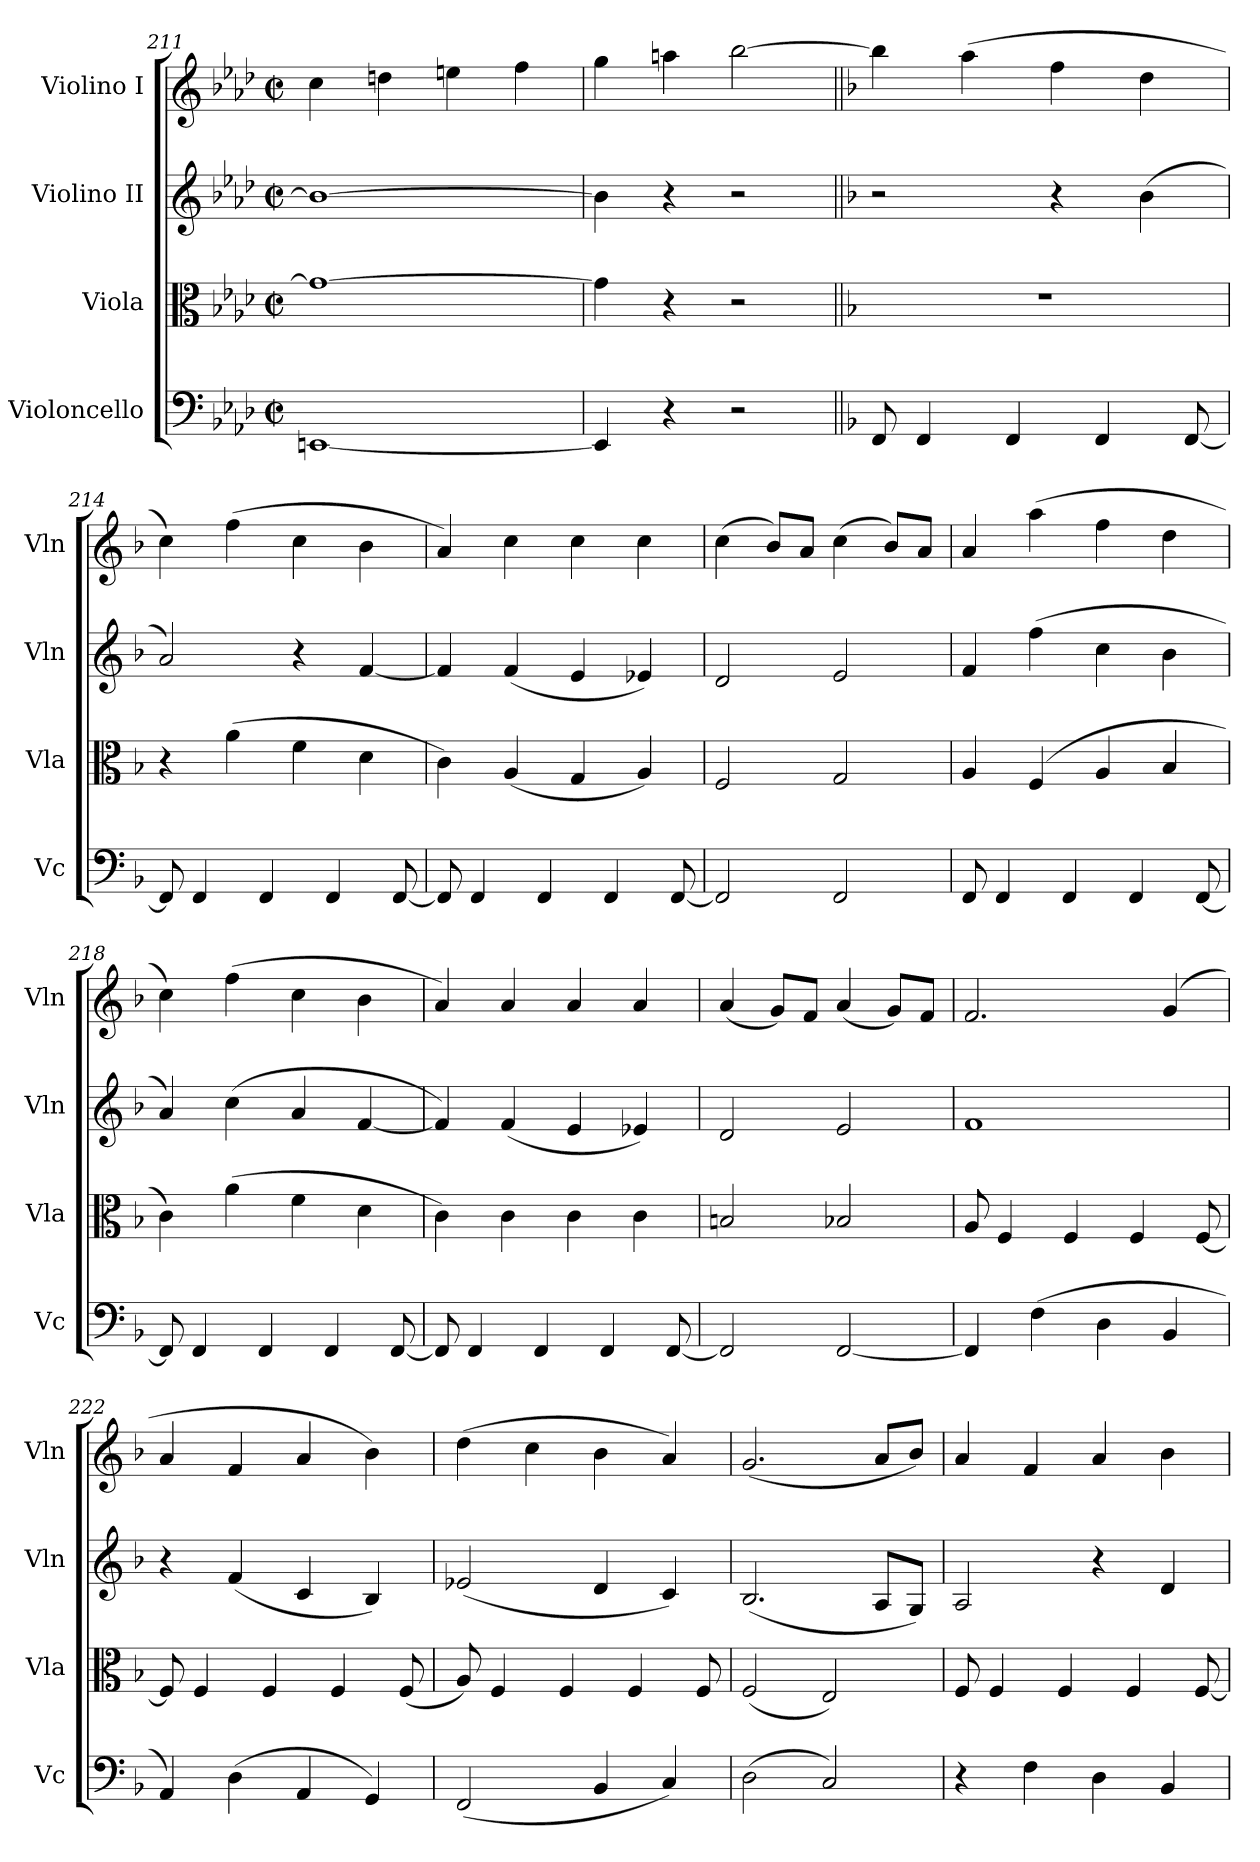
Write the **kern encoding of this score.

**kern	**kern	**kern	**kern
*part4	*part3	*part2	*part1
*staff4	*staff3	*staff2	*staff1
*I"Violoncello	*I"Viola	*I"Violino II	*I"Violino I
*I'Vc	*I'Vla	*I'Vln	*I'Vln
*clefF4	*clefC3	*clefG2	*clefG2
*k[b-e-a-d-]	*k[b-e-a-d-]	*k[b-e-a-d-]	*k[b-e-a-d-]
*M2/2	*M2/2	*M2/2	*M2/2
*met(c|)	*met(c|)	*met(c|)	*met(c|)
=211	=211	=211	=211
[1EEn	1g_	1b-_	4cc\
.	.	.	4ddn\
.	.	.	4een\
.	.	.	4ff\
=212	=212	=212	=212
4EE/]	4g\]	4b-\]	4gg\
4r	4r	4r	4aan\
2r	2r	2r	[2bb-\
=213||	=213||	=213||	=213||
*k[b-]	*k[b-]	*k[b-]	*k[b-]
8FF/	1r	2r	4bb-\]
4FF/	.	.	.
.	.	.	(4aa\
4FF/	.	.	.
.	.	4r	4ff\
4FF/	.	.	.
.	.	(4b-\	4dd\
[8FF/	.	.	.
=214	=214	=214	=214
8FF/]	4r	2a/)	4cc\)
4FF/	.	.	.
.	(4a\	.	(4ff\
4FF/	.	.	.
.	4f\	4r	4cc\
4FF/	.	.	.
.	4d\	[4f/	4b-\
[8FF/	.	.	.
=215	=215	=215	=215
8FF/]	4c\)	4f/]	4a/)
4FF/	.	.	.
.	(4A/	(4f/	4cc\
4FF/	.	.	.
.	4G/	4e/	4cc\
4FF/	.	.	.
.	4A/)	4e-X/)	4cc\
[8FF/	.	.	.
!!LO:PB:g=z
=216	=216	=216	=216
2FF/]	2F/	2d/	(4cc\
.	.	.	8b-/L)
.	.	.	8a/J
2FF/	2G/	2e/	(4cc\
.	.	.	8b-/L)
.	.	.	8a/J
=217	=217	=217	=217
8FF/	4A/	4f/	4a/
4FF/	.	.	.
.	(4F/	(4ff\	(4aa\
4FF/	.	.	.
.	4A/	4cc\	4ff\
4FF/	.	.	.
.	4B-/	4b-\	4dd\
[8FF/	.	.	.
=218	=218	=218	=218
8FF/]	4c\)	4a/)	4cc\)
4FF/	.	.	.
.	(4a\	(4cc\	(4ff\
4FF/	.	.	.
.	4f\	4a/	4cc\
4FF/	.	.	.
.	4d\	[4f/	4b-\
[8FF/	.	.	.
=219	=219	=219	=219
8FF/]	4c\)	4f/])	4a/)
4FF/	.	.	.
.	4c\	(4f/	4a/
4FF/	.	.	.
.	4c\	4e/	4a/
4FF/	.	.	.
.	4c\	4e-X/)	4a/
[8FF/	.	.	.
=220	=220	=220	=220
2FF/]	2Bn/	2d/	(4a/
.	.	.	8g/L)
.	.	.	8f/J
[2FF/	2B-X/	2e/	(4a/
.	.	.	8g/L)
.	.	.	8f/J
=221	=221	=221	=221
4FF/]	8A/	1f	2.f/
.	4F/	.	.
(4F\	.	.	.
.	4F/	.	.
4D\	.	.	.
.	4F/	.	.
4BB-/	.	.	(4g/
.	[8F/	.	.
=222	=222	=222	=222
4AA/)	8F/]	4r	4a/
.	4F/	.	.
(4D\	.	(4f/	4f/
.	4F/	.	.
4AA/	.	4c/	4a/
.	4F/	.	.
4GG/)	.	4B-/)	4b-\)
.	(8F/	.	.
=223	=223	=223	=223
(2FF/	8A/)	(2e-X/	(4dd\
.	4F/	.	.
.	.	.	4cc\
.	4F/	.	.
4BB-/	.	4d/	4b-\
.	4F/	.	.
4C/)	.	4c/)	4a/)
.	8F/	.	.
=224	=224	=224	=224
(2D\	(2F/	(2.B-/	(2.g/
2C/)	2E/)	.	.
.	.	8A/L	8a/L
.	.	8G/J)	8b-/J)
=225	=225	=225	=225
4r	8F/	2A/	4a/
.	4F/	.	.
4F\	.	.	4f/
.	4F/	.	.
4D\	.	4r	4a/
.	4F/	.	.
4BB-/	.	4d/	4b-\
.	[8F/	.	.
=	=	=	=
*-	*-	*-	*-
